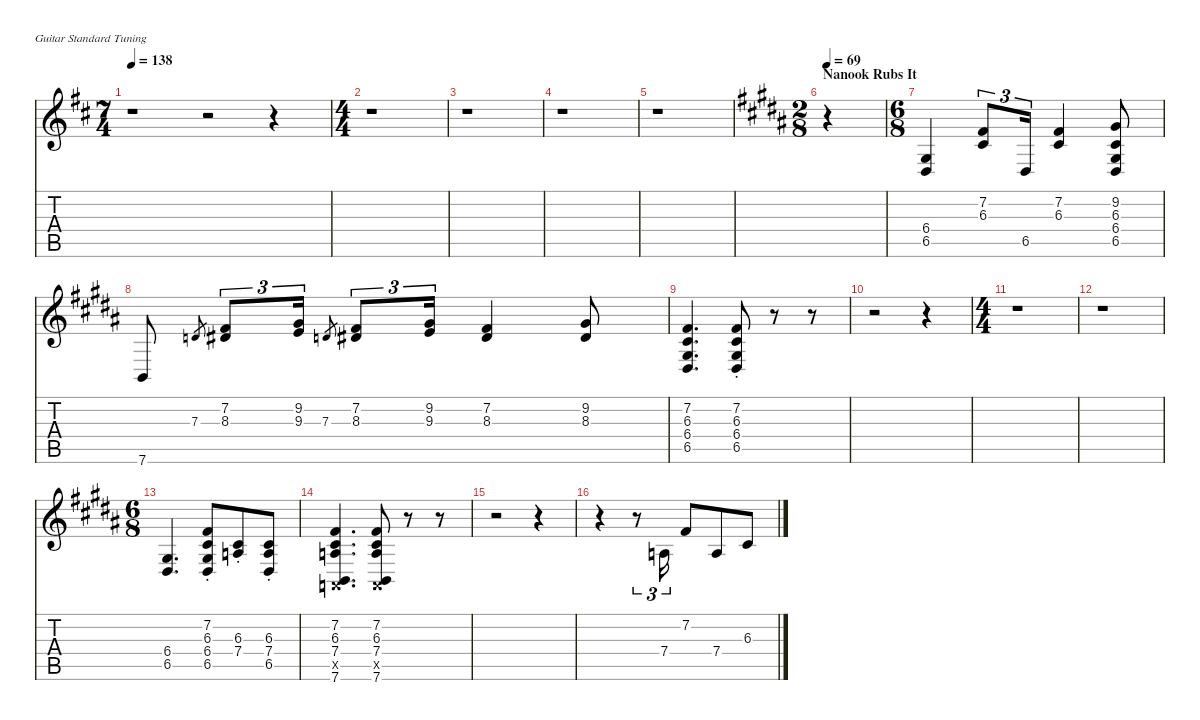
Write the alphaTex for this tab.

\defaultSystemsLayout 4
\hideDynamics
\bracketExtendMode nobrackets
\singleTrackTrackNamePolicy hidden
\multiTrackTrackNamePolicy hidden
\firstSystemTrackNameMode fullname
\firstSystemTrackNameOrientation horizontal
\otherSystemsTrackNameOrientation horizontal
\track ("Keyboard" "clav.") {instrument clavinet}
\staff {score tabs}
\tuning (E4 B3 G3 D3 A2 E2)
\ts (7 4)
\tempo 138
\clef g2
\ks d
r.1{dy fff beam Down} r.2{beam Down} r.4{beam Down} |
\ts (4 4)
r.1{beam Down} |
r.1{beam Down} |
r.1{beam Down} |
r.1{beam Down} |
\ts (2 8)
\section ("" "Nanook Rubs It")
\tempo 69
\ks b
r.4{beam Down} |
\ts (6 8)
(6.4{acc #} 6.5{acc #}).4{instrument electricgrandpiano beam Up} (7.2{acc #} 6.3{acc #}).8{tu (3 2) beam Up} 6.5{acc #}.16{tu (3 2) beam Up} (7.2{acc #} 6.3{acc #}).4{beam Up} (9.2{acc #} 6.3{acc #} 6.4{acc #} 6.5{acc #}).8{beam Up} |
7.6{acc forcenatural}.8{beam Up} 7.3{acc forcenatural}.8{gr dy ff beam Up} (7.2{acc #} 8.3{acc #}).8{tu (3 2) dy fff beam Up} (9.2{acc #} 9.3{acc forcenatural}).16{tu (3 2) beam Up} 7.3{acc forcenatural}.8{gr dy ff beam Up} (7.2{acc #} 8.3{acc #}).8{tu (3 2) dy fff beam Up} (9.2{acc #} 9.3{acc forcenatural}).16{tu (3 2) beam Up} (7.2{acc #} 8.3{acc #}).4{beam Up} (9.2{acc #} 8.3{acc #}).8{beam Up} |
(7.2{acc #} 6.3{acc #} 6.4{acc #} 6.5{acc #}).4{d beam Up} (7.2{st acc #} 6.3{st acc #} 6.4{st acc #} 6.5{st acc #}).8{beam Up} r.8{beam Up} r.8{beam Up} |
r.2{beam Down} r.4{beam Down} |
\ts (4 4)
r.1{beam Down} |
r.1{beam Down} |
\ts (6 8)
(6.4{acc #} 6.5{acc #}).4{d beam Up} (7.2{st acc #} 6.3{st acc #} 6.4{st acc #} 6.5{st acc #}).8{beam Up} (6.3{st acc #} 7.4{st acc forcenatural}).8{beam Up} (6.3{st acc #} 7.4{st acc forcenatural} 6.5{st acc #}).8{beam Up} |
(7.2{acc #} 6.3{acc #} 7.4{acc forcenatural} 0.5{x acc forcenatural} 7.6{acc forcenatural}).4{d beam Up} (7.2{acc #} 6.3{acc #} 7.4{acc forcenatural} 0.5{x acc forcenatural} 7.6{acc forcenatural}).8{beam Up} r.8{beam Up} r.8{beam Up} |
r.2{beam Down} r.4{beam Down} |
r.4{beam Down} r.8{tu (3 2) beam Down} 7.4{acc forcenatural}.16{tu (3 2) beam Up} 7.2{acc #}.8{beam Up} 7.4{acc forcenatural}.8{beam Up} 6.3{acc #}.8{beam Up}
